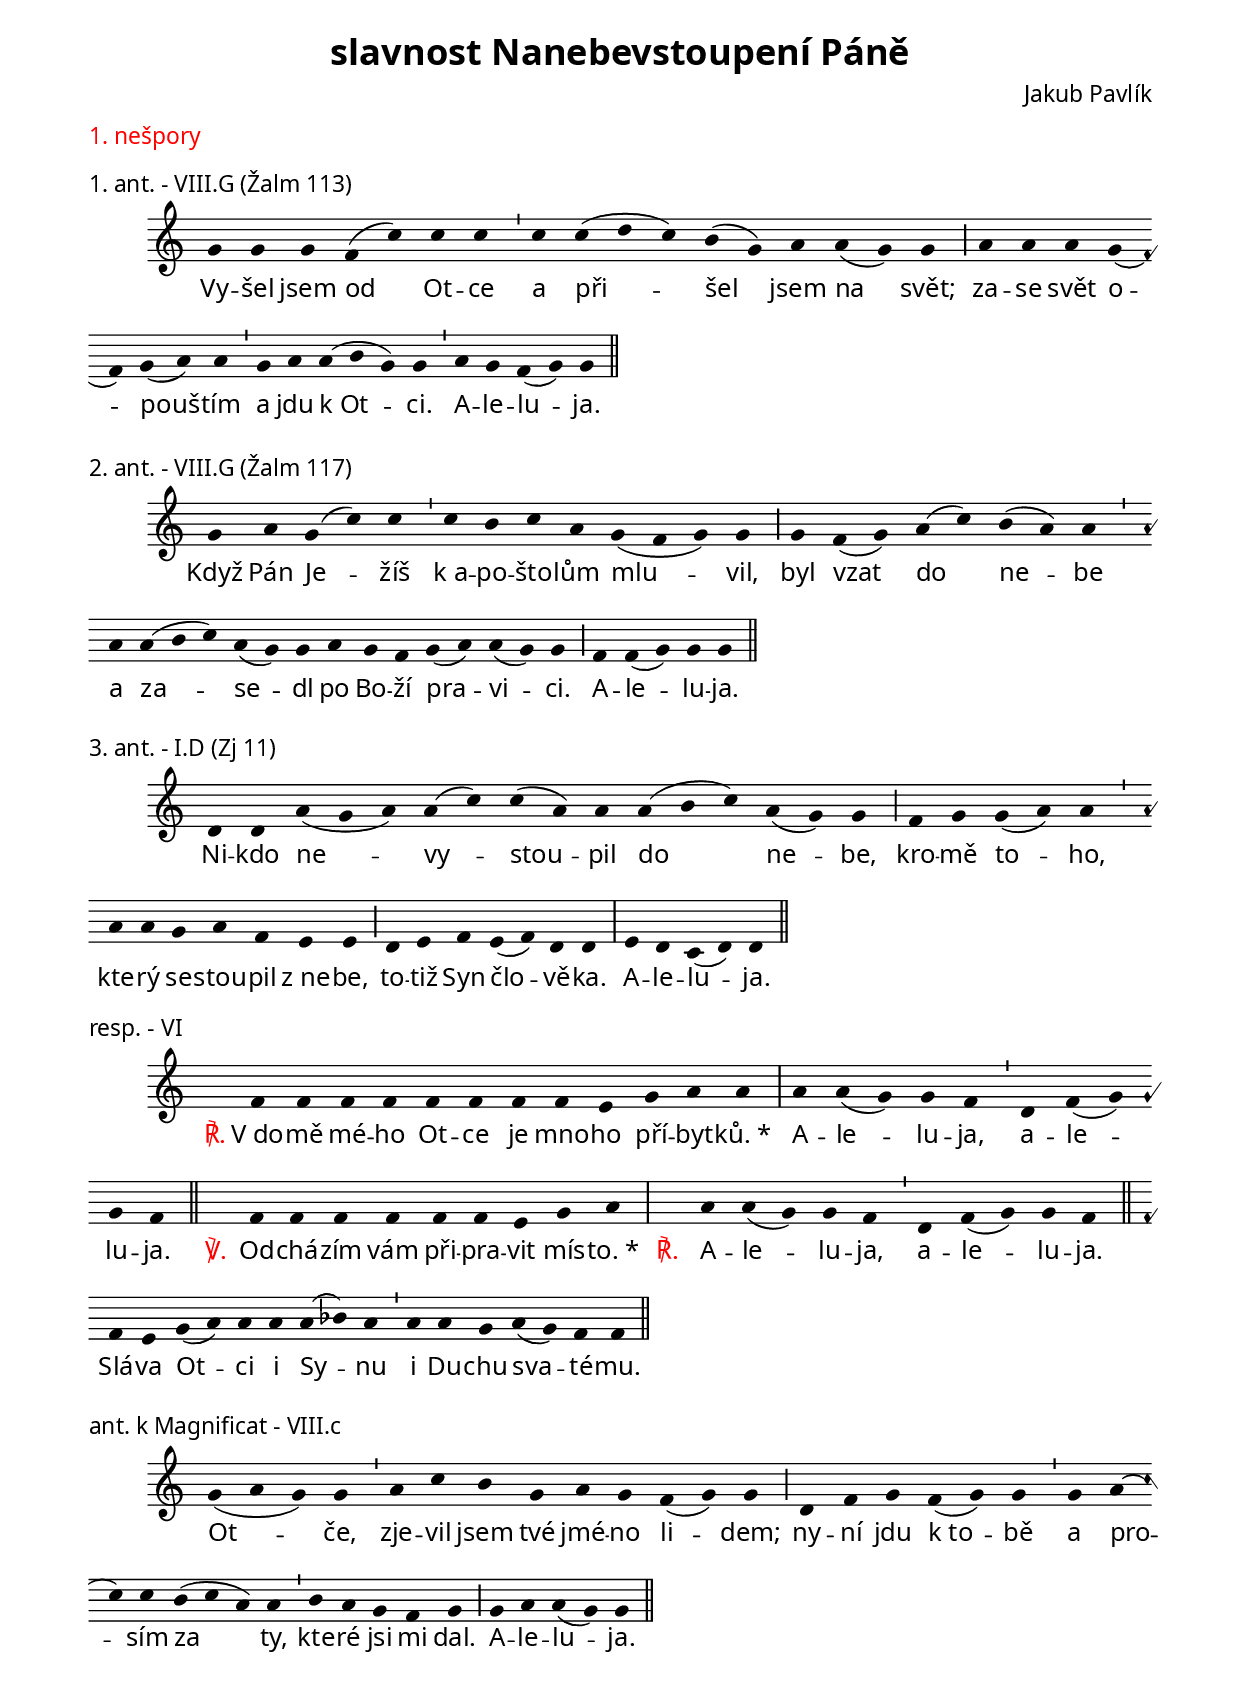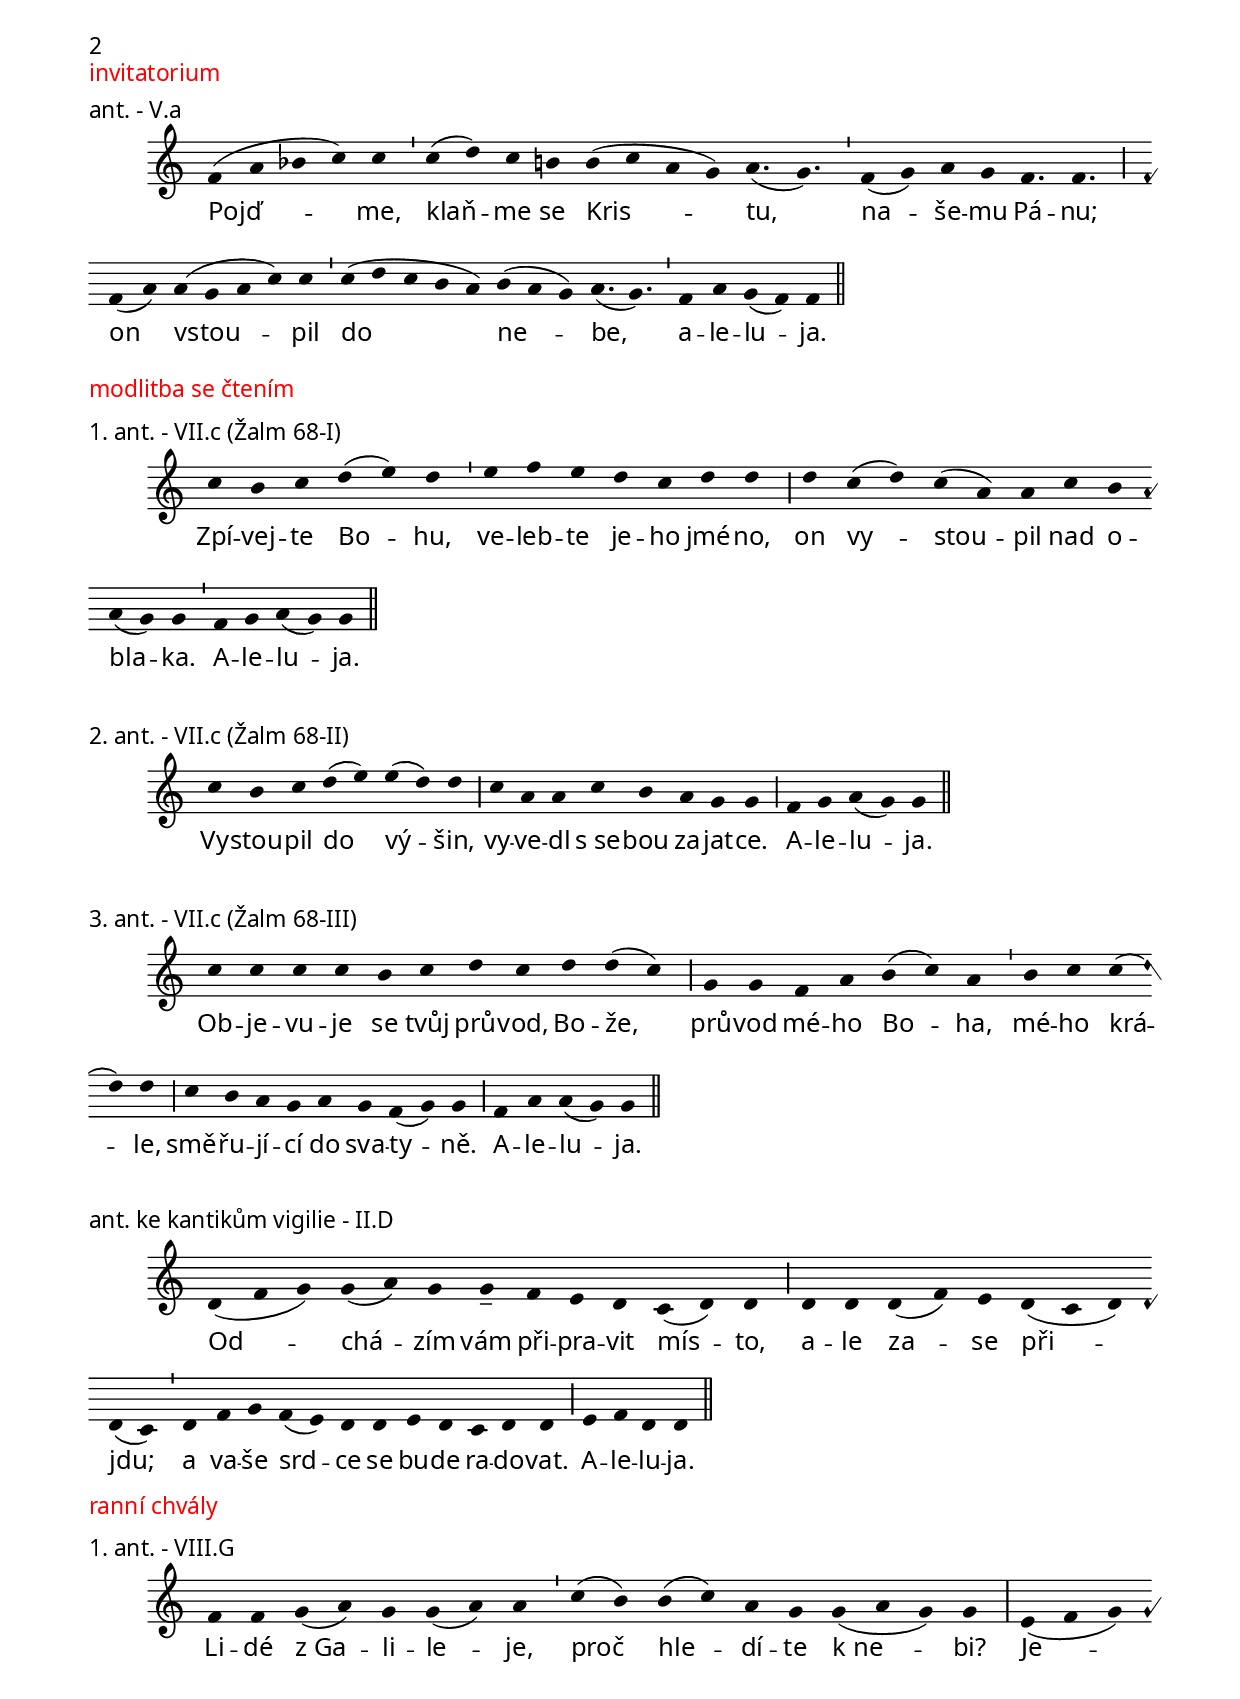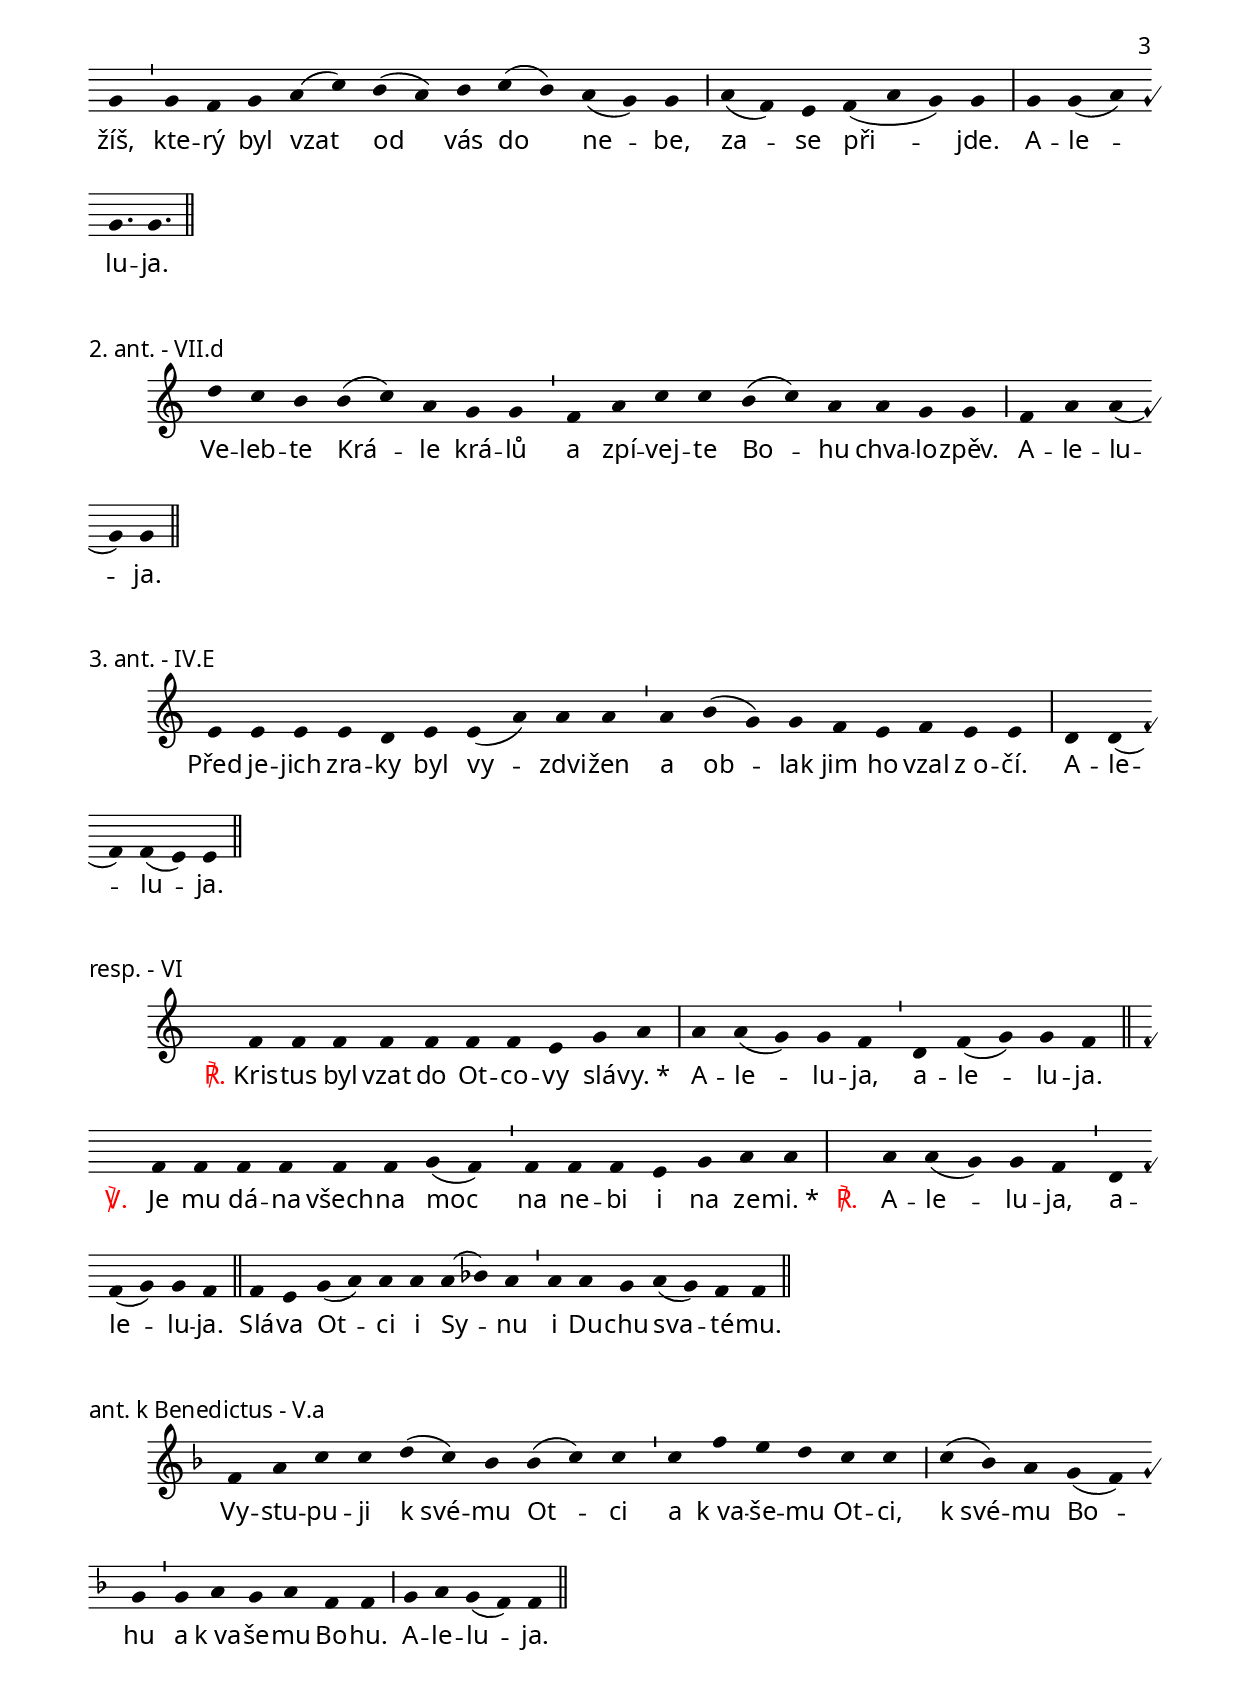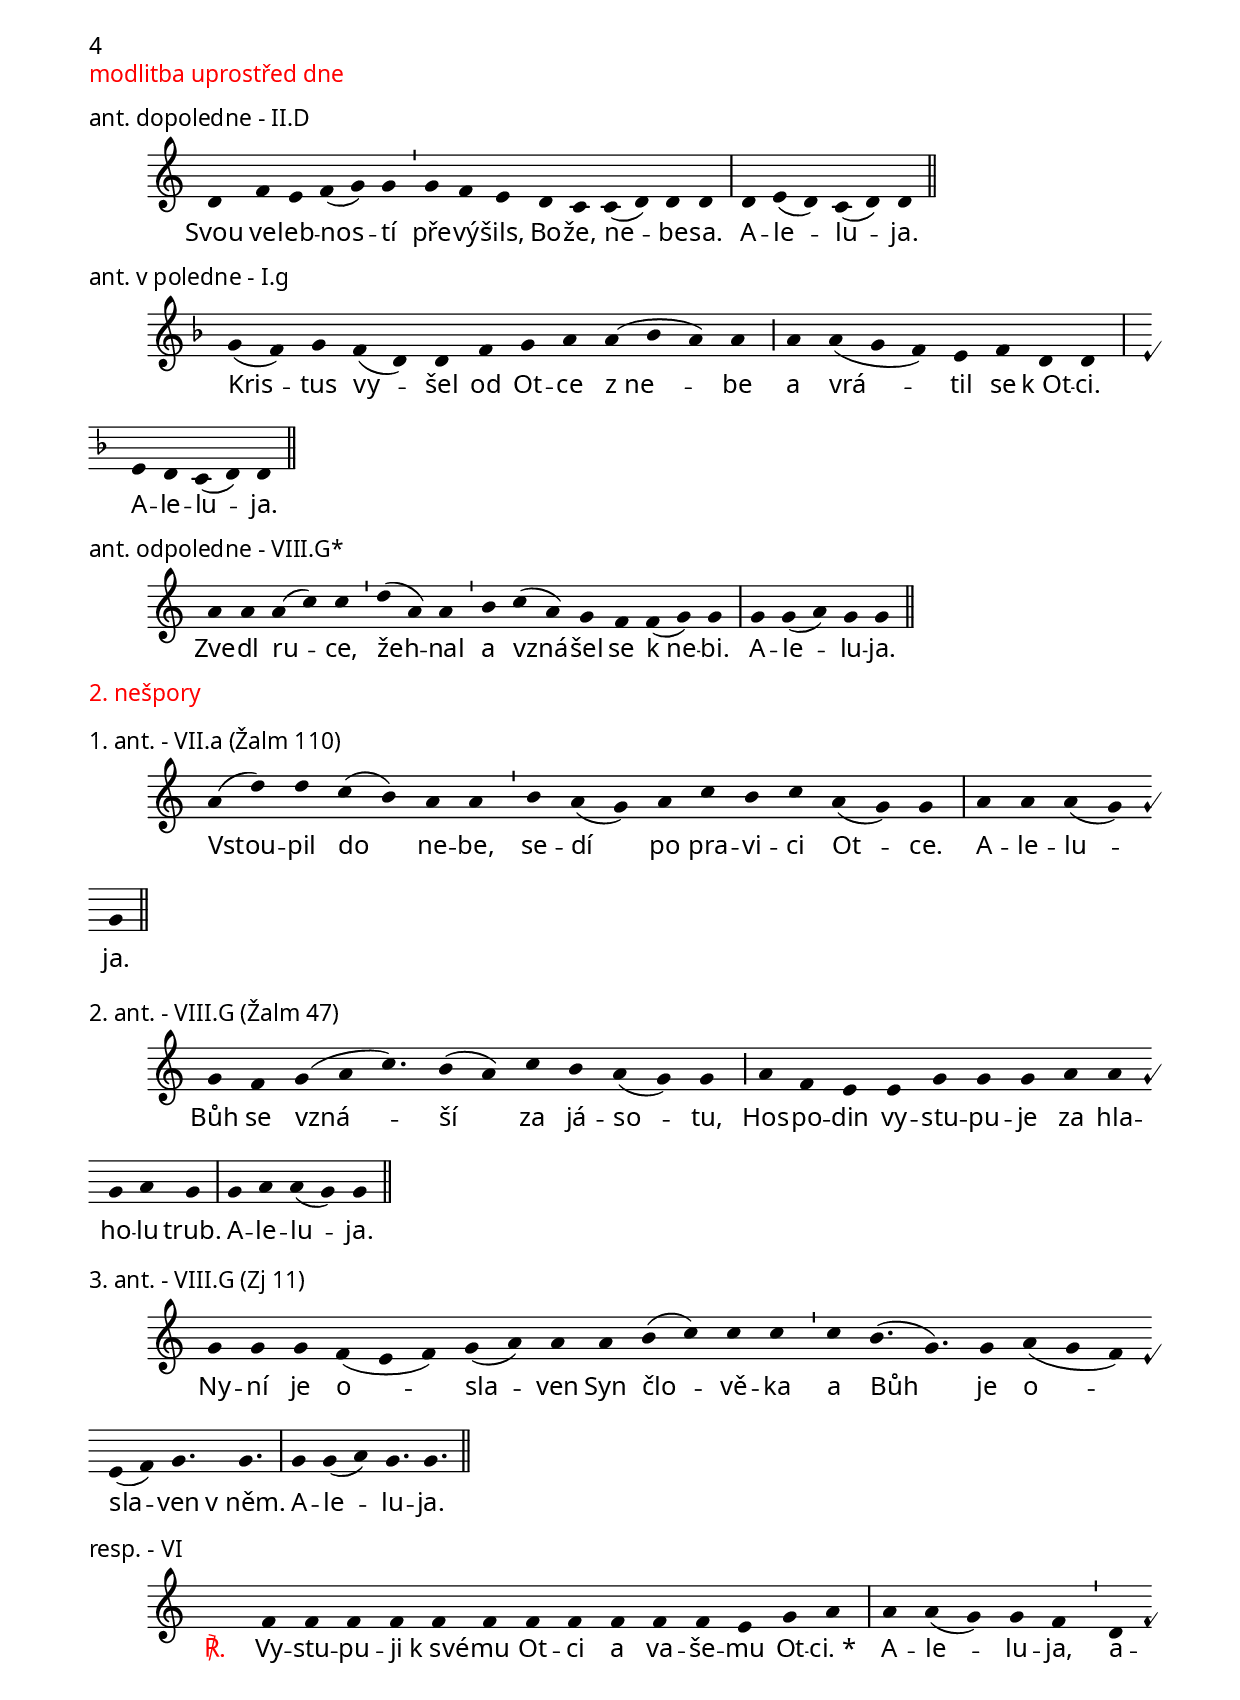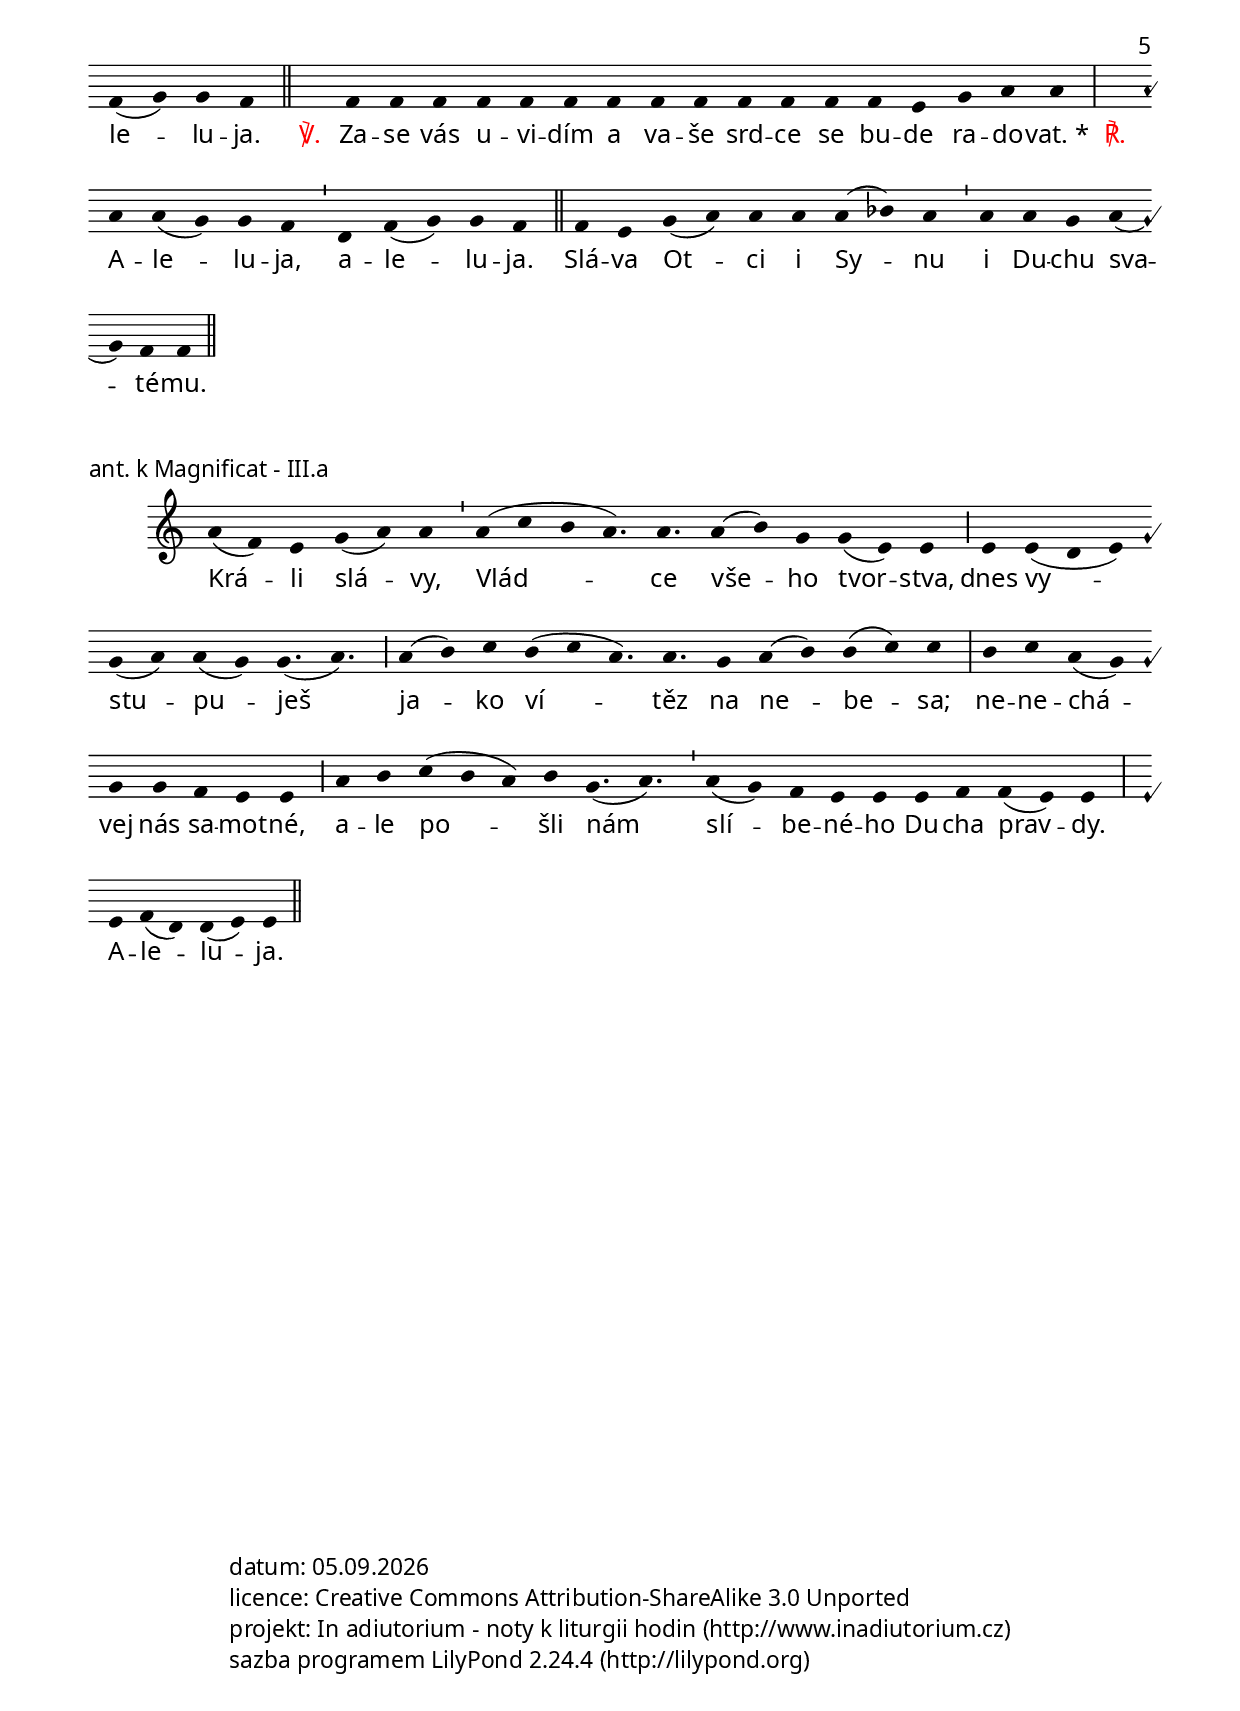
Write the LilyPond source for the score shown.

\version "2.14.2"

\header {
  title = "slavnost Nanebevstoupení Páně"
  composer = "Jakub Pavlík"
}

\include "spolecne.ly"
\include "dilyresponsorii.ly"

\markup {\nadpisHodinka {"1. nešpory"}}

\score {
  \relative c'' {
    \choralniRezim
    g4 g g f( c') c c \barMin
    c c( d c) b( g) a a( g) g \barMaior
    a a a g( f) g( a) a \barMin
    g a a( b g) g \barMin
    a g f( g) g \barFinalis
  }
  \addlyrics {
    Vy -- šel jsem od Ot -- ce
    a při -- šel jsem na svět;
    za -- se svět o -- pouš -- tím a jdu k_Ot -- ci.
    A -- le -- lu -- ja.
  }
  \header {
    quid = "1. ant."
    modus = "VIII"
    differentia = "G"
    psalmus = "Žalm 113"
    id = "1ne-a1"
    piece = \markup {\sestavTitulek}
  }
}

\score {
  \relative c'' {
    \choralniRezim
    g4 a g( c) c \barMin
    c b c a g( f g) g \barMaior
    g f( g) a( c) b( a) a \barMin
    a a( b c) a( g) g a g f g( a) a( g) g \barMaior
    f f( g) g g \barFinalis
  }
  \addlyrics {
    Když Pán Je -- žíš
    k_a -- po -- što -- lům mlu -- vil,
    byl vzat do ne -- be
    a za -- se -- dl po Bo -- ží pra -- vi -- ci.
    A -- le -- lu -- ja.
  }
  \header {
    quid = "2. ant."
    modus = "VIII"
    differentia = "G"
    psalmus = "Žalm 117"
    id = "1ne-a2"
    piece = \markup {\sestavTitulek}
  }
}

\score {
  \relative c' {
    \choralniRezim
    d4 d a'( g a) a( c) c( a) a a( b c) a( g) g \barMaior
    f g g( a) a \barMin a a g a f e e \barMaior
    d e f e( f) d d \barMax
    e d c( d) d \barFinalis
  }
  \addlyrics {
    Ni -- kdo ne -- vy -- stou -- pil do ne -- be,
    kro -- mě to -- ho, kte -- rý se -- stou -- pil z_ne -- be,
    to -- tiž Syn člo -- vě -- ka.
    A -- le -- lu -- ja.
  }
  \header {
    quid = "3. ant."
    modus = "I"
    differentia = "D"
    psalmus = "Zj 11"
    id = "1ne-a3"
    piece = \markup {\sestavTitulek}
  }
}

\score {
  \relative c' {
    \choralniRezim

    % R
    \neviditelna f
    f4 f f f f f f f e g a a \barMax
    \respVIalelujaResponsum \barFinalis
    % V
    \neviditelna f
    f f f f f f e g a \barMax
    % R
    \neviditelna a
    \respVIalelujaResponsum \barFinalis
    % Slava
    \respVIalelujaDoxologie \barFinalis
  }
  \addlyrics {
    \Response V_do -- mě mé -- ho Ot -- ce je mno -- ho pří -- byt -- ků._*
    \textRespAleluja
    \Verse Od -- chá -- zím vám při -- pra -- vit mís -- to._*
    \Response \textRespAleluja
    \textRespDoxologie
  }
  \header {
    quid = "resp."
    modus = "VI"
    id = "1ne-resp"
    piece = \markup {\sestavTitulekResp}
  }
}

\score {
  \relative c'' {
    \choralniRezim
    g4( a g) g \barMin
    a c b g a g f( g) g \barMaior
    d f g f( g) g \barMin
    g a( c) c b( c a) a \barMin
    b a g f g \barMaior
    g a a( g) g \barFinalis
  }
  \addlyrics {
    Ot -- če,
    zje -- vil jsem tvé jmé -- no li -- dem;
    ny -- ní jdu k_to -- bě
    a pro -- sím za ty,
    kte -- ré jsi mi dal.
    A -- le -- lu -- ja.
  }
  \header {
    quid = "ant. k Magnificat"
    modus = "VIII"
    differentia = "c"
    psalmus = ""
    id = "1ne-amag"
    piece = \markup {\sestavTitulekBezZalmu}
  }
}

\pageBreak % ZLOM

\markup {\nadpisHodinka {"invitatorium"}}

\score {
  \relative c' {
    \choralniRezim
    f4( a bes c) c \barMin
    c( d) c b! b( c a g) a4.( g) \barMin f4( g) a g f4. f \barMaior
    f4( a) a( g a c) c \barMin c( d c b a) b( a g) a4.( g) \barMin
    f4 a g( f) f \barFinalis
  }
  \addlyrics {
    Pojď -- me,
    klaň -- me se Kris -- tu, na -- še -- mu Pá -- nu;
    on vstou -- pil do ne -- be,
    a -- le -- lu -- ja.
  }
  \header {
    quid = "ant."
    modus = "V"
    differentia = "a"
    psalmus = ""
    placet = "melisma na _do__ nebe_ se mi úplně nezdá; každopádně by se tak dlouhé melisma mělo strukturovat"
    id = "invit"
    piece = \markup {\sestavTitulekBezZalmu}
  }
}

\markup {\nadpisHodinka {"modlitba se čtením"}}

\score {
  \relative c'' {
    \choralniRezim
    c4 b c d( e) d \barMin
    e f e d c d d \barMaior
    d c( d) c( a) a c b a( g) g \barMin
    f g a( g) g \barFinalis
  }
  \addlyrics {
    Zpí -- vej -- te Bo -- hu,
    ve -- leb -- te je -- ho jmé -- no,
    on vy -- stou -- pil nad o -- bla -- ka.
    A -- le -- lu -- ja.
  }
  \header {
    quid = "1. ant."
    modus = "VII"
    differentia = "c"
    psalmus = "Žalm 68-I"
    id = "mc-a1"
    piece = \markup {\sestavTitulek}
  }
}

\score {
  \relative c'' {
    \choralniRezim
    c4 b c d( e) e( d) d \barMaior
    c a a c b a g g \barMaior
    f g a( g) g \barFinalis
  }
  \addlyrics {
    Vy -- stou -- pil do vý -- šin,
    vy -- ve -- dl s_se -- bou za -- jat -- ce.
    A -- le -- lu -- ja.
  }
  \header {
    quid = "2. ant."
    modus = "VII"
    differentia = "c"
    psalmus = "Žalm 68-II"
    id = "mc-a2"
    piece = \markup {\sestavTitulek}
  }
}

\score {
  \relative c'' {
    \choralniRezim
    c4 c c c b c d c d d( c) \barMaior
    g g f a b( c) a \barMin b c c( d) d \barMaior
    c b a g a g f( g) g \barMaior
    f a a( g) g \barFinalis
  }
  \addlyrics {
    Ob -- je -- vu -- je se tvůj prů -- vod, Bo -- že,
    prů -- vod mé -- ho Bo -- ha, mé -- ho krá -- le,
    smě -- řu -- jí -- cí do sva -- ty -- ně.
    A -- le -- lu -- ja.
  }
  \header {
    quid = "3. ant."
    modus = "VII"
    differentia = "c"
    psalmus = "Žalm 68-III"
    id = "mc-a3"
    piece = \markup {\sestavTitulek}
  }
}

\score {
  \relative c' {
    \choralniRezim
    d4( f g) g( a) g g-- f e d c( d) d \barMaior
    d d d( f) e d( c d) d( c) \barMin
    d f g f( e) d d e d c d d \barMaior
    e f d d \barFinalis
  }
  \addlyrics {
    Od -- chá -- zím vám při -- pra -- vit mís -- to,
    a -- le za -- se při -- jdu;
    a va -- še srd -- ce se bu -- de ra -- do -- vat.
    A -- le -- lu -- ja.
  }
  \header {
    quid = "ant. ke kantikům vigilie"
    modus = "II"
    differentia = "D"
    psalmus = ""
    id = "mc-avig"
    piece = \markup {\sestavTitulekBezZalmu}
  }
}

\markup {\nadpisHodinka {"ranní chvály"}}

\score {
  \relative c' {
    \choralniRezim
    f4 f g( a) g g( a) a \barMin
    c( b) b( c) a g g( a g) g \barMax
    e( f g) g \barMin
    g f g a( c) b( a) b c( b) a( g) g \barMaior
    a( f) e f( a g) g \barMax
    g g( a) g4. g \barFinalis
  }
  \addlyrics {
    Li -- dé z_Ga -- li -- le -- je,
    proč hle -- dí -- te k_ne -- bi?
    Je -- žíš,
    kte -- rý byl vzat od vás do ne -- be,
    za -- se při -- jde.
    A -- le -- lu -- ja.
  }
  \header {
    quid = "1. ant."
    modus = "VIII"
    differentia = "G"
    psalmus = ""
    id = "rch-a1"
    piece = \markup {\sestavTitulekBezZalmu}
  }
}

\score {
  \relative c'' {
    \choralniRezim
    d4 c b b( c) a g g \barMin
    f a c c b( c) a a g g \barMaior
    f a a( g) g \barFinalis
  }
  \addlyrics {
    Ve -- leb -- te Krá -- le krá -- lů
    a zpí -- vej -- te Bo -- hu chva -- lo -- zpěv.
    A -- le -- lu -- ja.
  }
  \header {
    quid = "2. ant."
    modus = "VII"
    differentia = "d"
    psalmus = ""
    id = "rch-a2"
    piece = \markup {\sestavTitulekBezZalmu}
  }
}

\score {
  \relative c' {
    \choralniRezim
    e4 e e e d e e( a) a a \barMin
    a b( g) g f e f e e \barMax
    d d( f) f( e) e \barFinalis
  }
  \addlyrics {
    Před je -- jich zra -- ky byl vy -- zdvi -- žen
    a ob -- lak jim ho vzal z_o -- čí.
    A -- le -- lu -- ja.
  }
  \header {
    quid = "3. ant."
    modus = "IV"
    differentia = "E"
    psalmus = ""
    id = "rch-a3"
    piece = \markup {\sestavTitulekBezZalmu}
  }
}

\score {
  \relative c' {
    \choralniRezim

    % R
    \neviditelna f
    f4 f f f f f f e g a \barMax
    \respVIalelujaResponsum \barFinalis
    % V
    \neviditelna f
    f f f f f f g( f) \barMin f f f e g a a \barMax
    % R
    \neviditelna a
    \respVIalelujaResponsum \barFinalis
    % Slava
    \respVIalelujaDoxologie \barFinalis
  }
  \addlyrics {
    \Response Kris -- tus byl vzat do Ot -- co -- vy slá -- vy._* \textRespAleluja
    \Verse Je mu dá -- na všech -- na moc na ne -- bi i na ze -- mi._*
    \Response \textRespAleluja
    \textRespDoxologie
  }
  \header {
    quid = "resp."
    modus = "VI"
    id = "rch-resp"
    piece = \markup {\sestavTitulekResp}
  }
}


\score {
  \relative c' {
    \key f \major
    \choralniRezim
    f4 a c c d( c) bes bes( c) c \barMin
    c f e d c c \barMaior
    c( bes) a g( f) g \barMin
    g a g a f f \barMaior
    g a g( f) f \barFinalis
  }
  \addlyrics {
    Vy -- stu -- pu -- ji k_své -- mu Ot -- ci
    a k_va -- še -- mu Ot -- ci,
    k_své -- mu Bo -- hu
    a k_va -- še -- mu Bo -- hu.
    A -- le -- lu -- ja.
  }
  \header {
    quid = "ant. k Benedictus"
    modus = "V"
    differentia = "a"
    psalmus = ""
    id = "rch-aben"
    piece = \markup {\sestavTitulekBezZalmu}
  }
}

\pageBreak % ZLOM

\markup {\nadpisHodinka {"modlitba uprostřed dne"}}

\score {
  \relative c' {
    \choralniRezim
    d4 f e f( g) g \barMin
    g f e d c c( d) d d \barMax
    d e( d) c( d) d \barFinalis
  }
  \addlyrics {
    Svou ve -- leb -- nos -- tí
    pře -- vý -- šils, Bo -- že, ne -- be -- sa.
    A -- le -- lu -- ja.
  }
  \header {
    quid = "ant. dopoledne"
    modus = "II"
    differentia = "D"
    psalmus = ""
    placet = "text si říká o zvukomalbu"
    id = "tercie"
    piece = \markup {\sestavTitulekBezZalmu}
  }
}

\score {
  \relative c'' {
    \choralniRezim
    \key f \major
    g4( f) g f( d) d f g a a( bes a) a \barMaior
    a a( g f) e f d d \barMax
    e d c( d) d \barFinalis
  }
  \addlyrics {
    Kris -- tus vy -- šel od Ot -- ce z_ne -- be
    a vrá -- til se k_Ot -- ci.
    A -- le -- lu -- ja.
  }
  \header {
    quid = "ant. v poledne"
    modus = "I"
    differentia = "g"
    psalmus = ""
    placet = "nemastná-neslaná"
    id = "sexta"
    piece = \markup {\sestavTitulekBezZalmu}
  }
}

\score {
  \relative c'' {
    \choralniRezim
    a4 a a( c) c \barMin
    d( a) a \barMin
    b c( a) g f f( g) g \barMax
    g g( a) g4 g \barFinalis
  }
  \addlyrics {
    Zve -- dl ru -- ce,
    žeh -- nal
    a vzná -- šel se k_ne -- bi.
    A -- le -- lu -- ja.
  }
  \header {
    quid = "ant. odpoledne"
    modus = "VIII"
    differentia = "G*"
    psalmus = ""
    id = "nona"
    piece = \markup {\sestavTitulekBezZalmu}
  }
}

\markup {\nadpisHodinka {"2. nešpory"}}

\score {
  \relative c'' {
    \choralniRezim
    a( d) d c( b) a a \barMin
    b a( g) a c b c a( g) g \barMax
    a a a( g) g \barFinalis
  }
  \addlyrics {
    Vstou -- pil do ne -- be,
    se -- dí po pra -- vi -- ci Ot -- ce.
    A -- le -- lu -- ja.
  }
  \header {
    quid = "1. ant."
    modus = "VII"
    differentia = "a"
    psalmus = "Žalm 110"
    id = "2ne-a1"
    piece = \markup {\sestavTitulek}
  }
}

\score {
  \relative c'' {
    \choralniRezim
    g4 f g( a c4.) b4( a) c b a( g) g \barMaior
    a f e e g g g a a g a g \barMax
    g a a( g) g \barFinalis
  }
  \addlyrics {
    Bůh se vzná -- ší za já -- so -- tu,
    Hos -- po -- din vy -- stu -- pu -- je za hla -- ho -- lu trub.
    A -- le -- lu -- ja.
  }
  \header {
    quid = "2. ant."
    modus = "VIII"
    differentia = "G"
    psalmus = "Žalm 47"
    id = "2ne-a2"
    piece = \markup {\sestavTitulek}
  }
}

\score {
  \relative c'' {
    \choralniRezim
    g4 g g f( e f) g( a) a a b( c) c c \barMin
    c b4.( g) g4 a( g f) e( f) g4. g \barMax
    g4 g( a) g4. g \barFinalis
  }
  \addlyrics {
    Ny -- ní je o -- sla -- ven Syn člo -- vě -- ka
    a Bůh je o -- sla -- ven v_něm.
    A -- le -- lu -- ja.
  }
  \header {
    quid = "3. ant."
    modus = "VIII"
    differentia = "G"
    psalmus = "Zj 11"
    id = "2ne-a3"
    piece = \markup {\sestavTitulek}
  }
}

\score {
  \relative c' {
    \choralniRezim

    % R
    \neviditelna f
    f4 f f f f f f f f f f e g a \barMax
    \respVIalelujaResponsum \barFinalis
    % V
    \neviditelna f
    f f f f f f f f f f f f f e g a a \barMax
    % R
    \neviditelna a
    \respVIalelujaResponsum \barFinalis
    % Slava
    \respVIalelujaDoxologie \barFinalis
  }
  \addlyrics {
    \Response Vy -- stu -- pu -- ji k_své -- mu Ot -- ci a va -- še -- mu Ot -- ci._* \textRespAleluja
    \Verse Za -- se vás u -- vi -- dím a va -- še srd -- ce se bu -- de ra -- do -- vat._*
    \Response \textRespAleluja
    \textRespDoxologie
  }
  \header {
    quid = "resp."
    modus = "VI"
    id = "2ne-resp"
    piece = \markup {\sestavTitulekResp}
  }
}

\score {
  \relative c'' {
    \choralniRezim
    a4( f) e g( a) a \barMin
    a( c b a4.) a a4( b) g g( e) e \barMaior
    e e( d e) g( a) a( g) g4.( a) \barMaior
    a4( b) c b( c a4.) a g4 a( b) b( c) c \barMax

    b c a( g) g g f e e \barMaior
    a b c( b a) b g4.( a) \barMin
    a4( g) f e e e f f( e) e \barMax
    e f( d) d( e) e \barFinalis
  }
  \addlyrics {
    Krá -- li slá -- vy,
    Vlád -- ce vše -- ho tvor -- stva,
    dnes vy -- stu -- pu -- ješ
    ja -- ko ví -- těz na ne -- be -- sa;

    ne -- ne -- chá -- vej nás sa -- mot -- né,
    a -- le po -- šli nám slí -- be -- né -- ho Du -- cha prav -- dy.
    A -- le -- lu -- ja.
  }
  \header {
    quid = "ant. k Magnificat"
    modus = "III"
    differentia = "a"
    psalmus = ""
    id = "2ne-amag"
    piece = \markup {\sestavTitulekBezZalmu}
  }
}